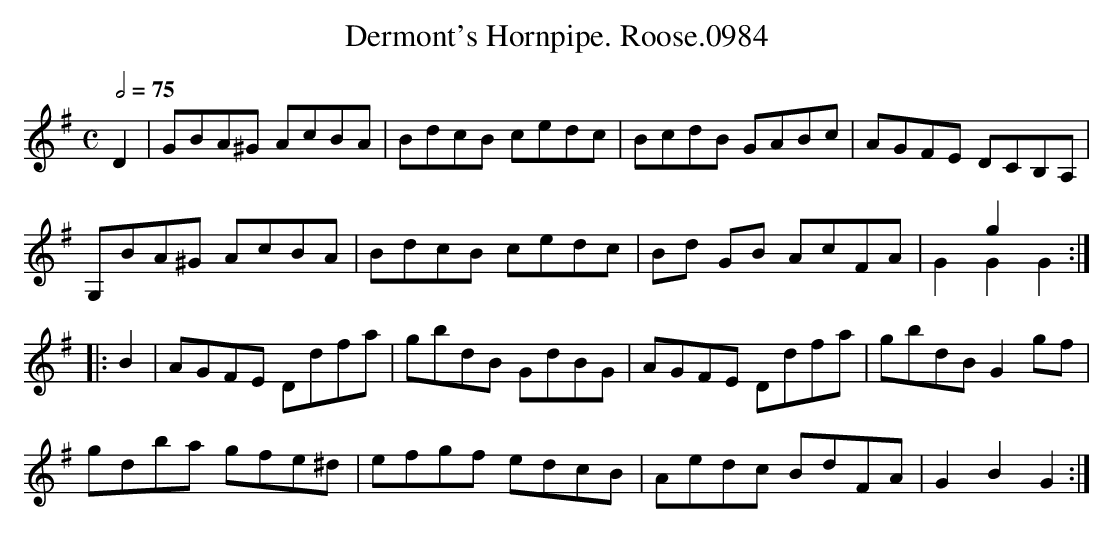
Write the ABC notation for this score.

X:1
T:Dermont's Hornpipe. Roose.0984
M:C
L:1/8
Q:2/4=75
K:G
D2 | GBA^G AcBA | BdcB cedc | BcdB GABc | AGFE DCB,A, |
G,BA^G AcBA | BdcB cedc | Bd GB AcFA | x2g2 x2 & G2G2 G2:|
|: B2 | AGFE Ddfa | gbdB GdBG | AGFE Ddfa | gbdB G2gf |
gdba gfe^d | efgf edcB | Aedc BdFA | G2B2 G2 :|
